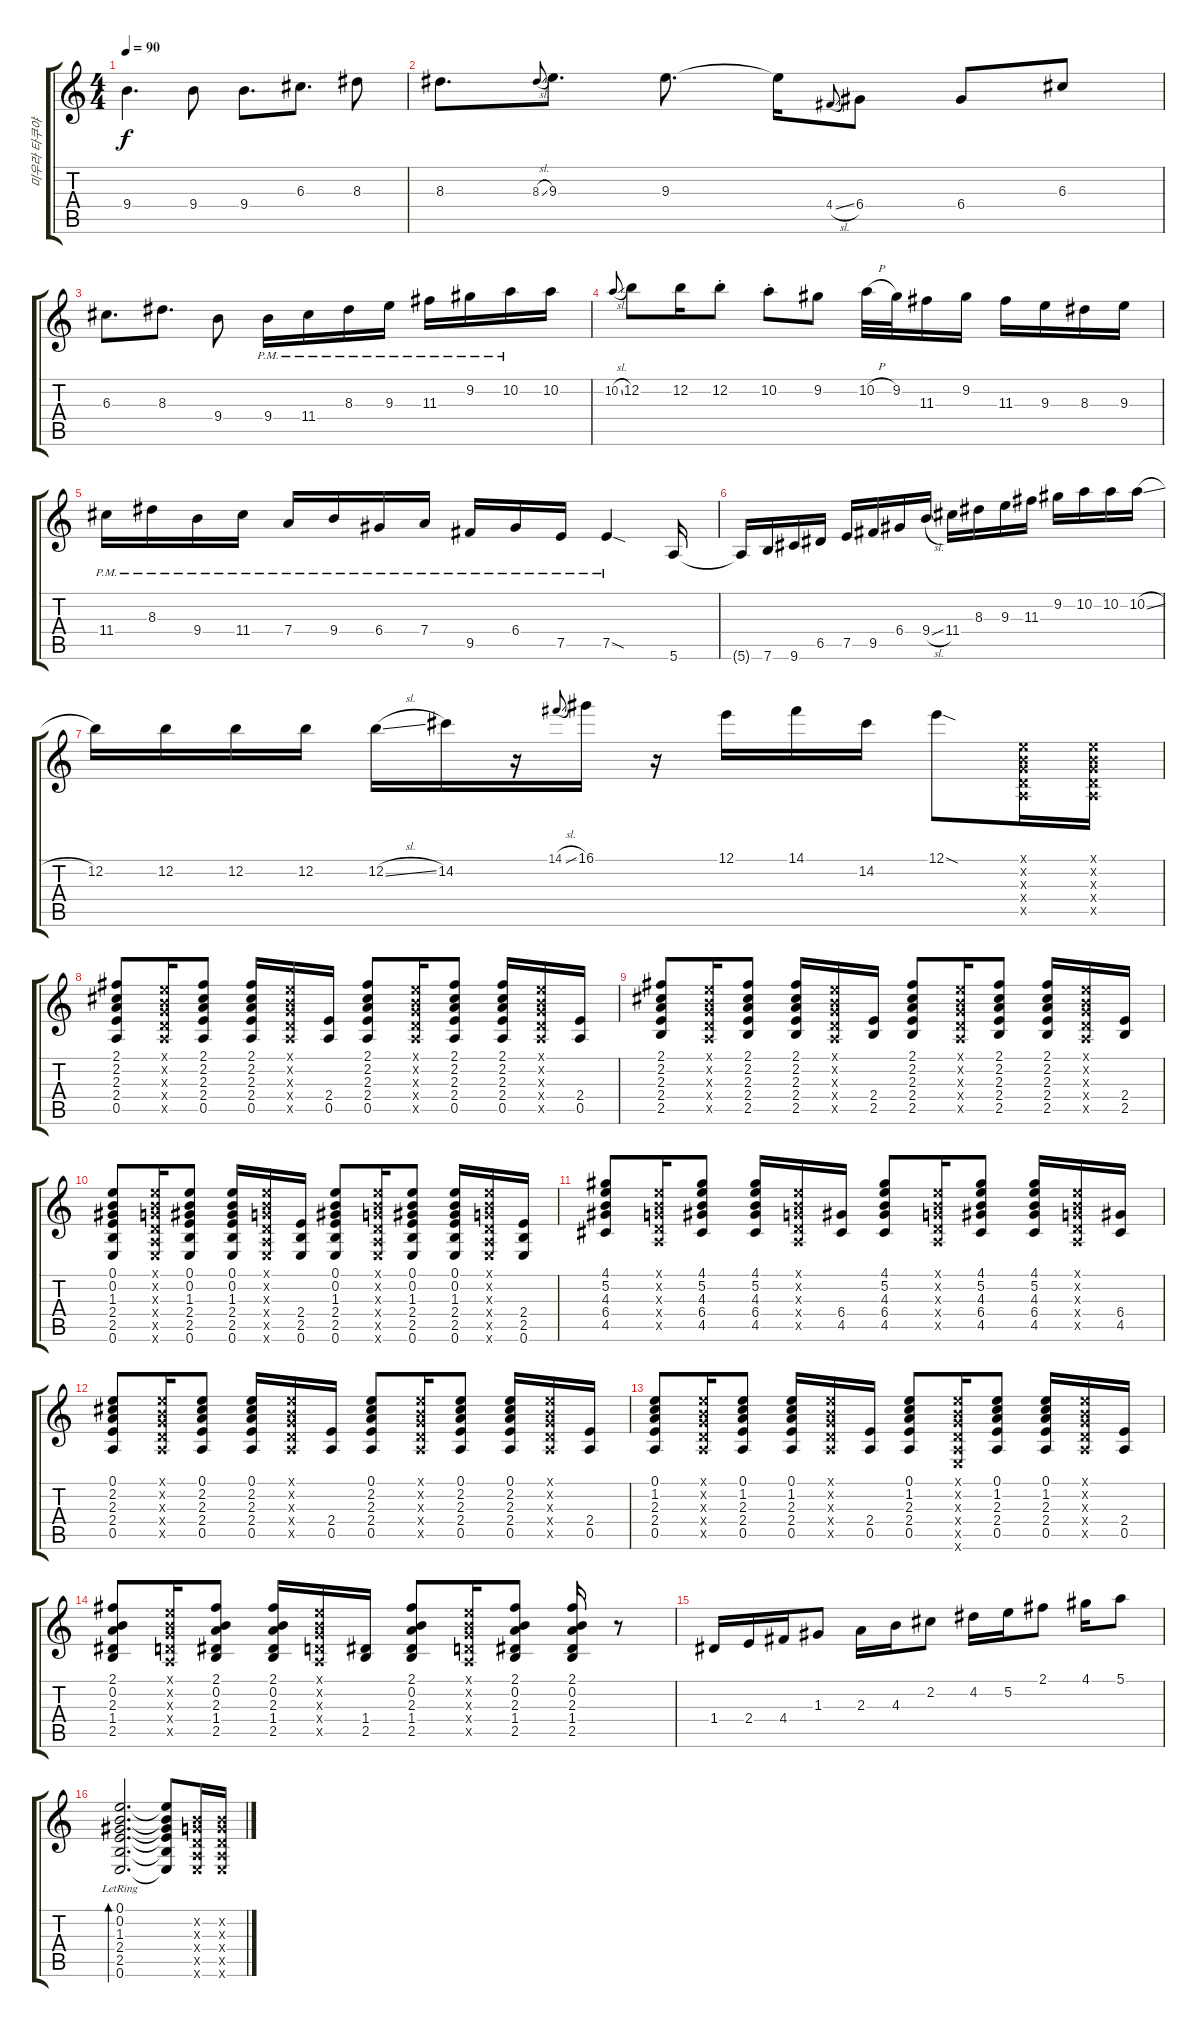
\track ("미우라 타쿠야" "미우라 타쿠야") {instrument acousticguitarsteel}
\staff {score tabs}
\tuning (E4 B3 G3 D3 A2 E2) {hide}
\ts (4 4)
\tempo 90
\clef g2
\ks c
9.4.4{d dy f} 9.4.8 9.4.8{d} 6.3.8{d} 8.3.8 |
8.3.8{d} 8.3{sl}.8{gr onbeat} 9.3.8{d} 9.3.8{d} 9.3{t}.16 4.4{sl}.8{gr onbeat} 6.4.8 6.4.8 6.3.8 |
6.3.8{d} 8.3.8{d} 9.4.8 9.4{pm}.16 11.4{pm}.16 8.3{pm}.16 9.3{pm}.16 11.3{pm}.16 9.2{pm}.16 10.2{pm}.16 10.2.16 |
10.2{sl}.8{gr onbeat} 12.2.8 12.2.16 12.2{st}.8 10.2{st}.8 9.2.8 10.2{h}.32 9.2.32 11.3.16 9.2.16 11.3.16 9.3.16 8.3.16 9.3.16 |
11.4{pm}.16 8.3{pm}.16 9.4{pm}.16 11.4{pm}.16 7.4{pm}.16 9.4{pm}.16 6.4{pm}.16 7.4{pm}.16 9.5{pm}.16 6.4{pm}.16 7.5{pm}.16 7.5{sod pm}.4 5.6.16 |
5.6{t}.16 7.6.16 9.6.16 6.5.16 7.5.16 9.5.16 6.4.16 9.4{sl}.16 11.4.16 8.3.16 9.3.16 11.3.16 9.2.16 10.2.16 10.2.16 10.2{sl}.16 |
12.2.16 12.2.16 12.2.16 12.2.16 12.2{sl}.16 14.2.16 r.16 14.1{sl}.8{gr onbeat} 16.1.16 r.16 12.1.16 14.1.16 14.2.16 12.1{sod}.8 (0.1{x} 0.2{x} 0.3{x} 0.4{x} 0.5{x}).16 (0.1{x} 0.2{x} 0.3{x} 0.4{x} 0.5{x}).16 |
(2.1 2.2 2.3 2.4 0.5).8 (0.1{x} 0.2{x} 0.3{x} 0.4{x} 0.5{x}).16 (2.1 2.2 2.3 2.4 0.5).8 (2.1 2.2 2.3 2.4 0.5).16 (0.1{x} 0.2{x} 0.3{x} 0.4{x} 0.5{x}).16 (2.4 0.5).16 (2.1 2.2 2.3 2.4 0.5).8 (0.1{x} 0.2{x} 0.3{x} 0.4{x} 0.5{x}).16 (2.1 2.2 2.3 2.4 0.5).8 (2.1 2.2 2.3 2.4 0.5).16 (0.1{x} 0.2{x} 0.3{x} 0.4{x} 0.5{x}).16 (2.4 0.5).16 |
(2.1 2.2 2.3 2.4 2.5).8 (0.1{x} 0.2{x} 0.3{x} 0.4{x} 0.5{x}).16 (2.1 2.2 2.3 2.4 2.5).8 (2.1 2.2 2.3 2.4 2.5).16 (0.1{x} 0.2{x} 0.3{x} 0.4{x} 0.5{x}).16 (2.4 2.5).16 (2.1 2.2 2.3 2.4 2.5).8 (0.1{x} 0.2{x} 0.3{x} 0.4{x} 0.5{x}).16 (2.1 2.2 2.3 2.4 2.5).8 (2.1 2.2 2.3 2.4 2.5).16 (0.1{x} 0.2{x} 0.3{x} 0.4{x} 0.5{x}).16 (2.4 2.5).16 |
(0.1 0.2 1.3 2.4 2.5 0.6).8 (0.1{x} 0.2{x} 0.3{x} 0.4{x} 0.5{x} 0.6{x}).16 (0.1 0.2 1.3 2.4 2.5 0.6).8 (0.1 0.2 1.3 2.4 2.5 0.6).16 (0.1{x} 0.2{x} 0.3{x} 0.4{x} 0.5{x} 0.6{x}).16 (2.4 2.5 0.6).16 (0.1 0.2 1.3 2.4 2.5 0.6).8 (0.1{x} 0.2{x} 0.3{x} 0.4{x} 0.5{x} 0.6{x}).16 (0.1 0.2 1.3 2.4 2.5 0.6).8 (0.1 0.2 1.3 2.4 2.5 0.6).16 (0.1{x} 0.2{x} 0.3{x} 0.4{x} 0.5{x} 0.6{x}).16 (2.4 2.5 0.6).16 |
(4.1 5.2 4.3 6.4 4.5).8 (0.1{x} 0.2{x} 0.3{x} 0.4{x} 0.5{x}).16 (4.1 5.2 4.3 6.4 4.5).8 (4.1 5.2 4.3 6.4 4.5).16 (0.1{x} 0.2{x} 0.3{x} 0.4{x} 0.5{x}).16 (6.4 4.5).16 (4.1 5.2 4.3 6.4 4.5).8 (0.1{x} 0.2{x} 0.3{x} 0.4{x} 0.5{x}).16 (4.1 5.2 4.3 6.4 4.5).8 (4.1 5.2 4.3 6.4 4.5).16 (0.1{x} 0.2{x} 0.3{x} 0.4{x} 0.5{x}).16 (6.4 4.5).16 |
(0.1 2.2 2.3 2.4 0.5).8 (0.1{x} 0.2{x} 0.3{x} 0.4{x} 0.5{x}).16 (0.1 2.2 2.3 2.4 0.5).8 (0.1 2.2 2.3 2.4 0.5).16 (0.1{x} 0.2{x} 0.3{x} 0.4{x} 0.5{x}).16 (2.4 0.5).16 (0.1 2.2 2.3 2.4 0.5).8 (0.1{x} 0.2{x} 0.3{x} 0.4{x} 0.5{x}).16 (0.1 2.2 2.3 2.4 0.5).8 (0.1 2.2 2.3 2.4 0.5).16 (0.1{x} 0.2{x} 0.3{x} 0.4{x} 0.5{x}).16 (2.4 0.5).16 |
(0.1 1.2 2.3 2.4 0.5).8 (0.1{x} 0.2{x} 0.3{x} 0.4{x} 0.5{x}).16 (0.1 1.2 2.3 2.4 0.5).8 (0.1 1.2 2.3 2.4 0.5).16 (0.1{x} 0.2{x} 0.3{x} 0.4{x} 0.5{x}).16 (2.4 0.5).16 (0.1 1.2 2.3 2.4 0.5).8 (0.1{x} 0.2{x} 0.3{x} 0.4{x} 0.5{x} 0.6{x}).16 (0.1 1.2 2.3 2.4 0.5).8 (0.1 1.2 2.3 2.4 0.5).16 (0.1{x} 0.2{x} 0.3{x} 0.4{x} 0.5{x}).16 (2.4 0.5).16 |
(2.1 0.2 2.3 1.4 2.5).8 (0.1{x} 0.2{x} 0.3{x} 0.4{x} 0.5{x}).16 (2.1 0.2 2.3 1.4 2.5).8 (2.1 0.2 2.3 1.4 2.5).16 (0.1{x} 0.2{x} 0.3{x} 0.4{x} 0.5{x}).16 (1.4 2.5).16 (2.1 0.2 2.3 1.4 2.5).8 (0.1{x} 0.2{x} 0.3{x} 0.4{x} 0.5{x}).16 (2.1 0.2 2.3 1.4 2.5).8 (2.1 0.2 2.3 1.4 2.5).16 r.8 |
1.4.16 2.4.16 4.4.16 1.3.8 2.3.16 4.3.16 2.2.8 4.2.16 5.2.16 2.1.8 4.1.16 5.1.8 |
(0.1{lr} 0.2{lr} 1.3{lr} 2.4{lr} 2.5{lr} 0.6{lr}).2{d bd 120} (0.1{t} 0.2{t} 1.3{t} 2.4{t} 2.5{t} 0.6{t}).8 (0.2{x} 0.3{x} 0.4{x} 0.5{x} 0.6{x}).16 (0.2{x} 0.3{x} 0.4{x} 0.5{x} 0.6{x}).16
